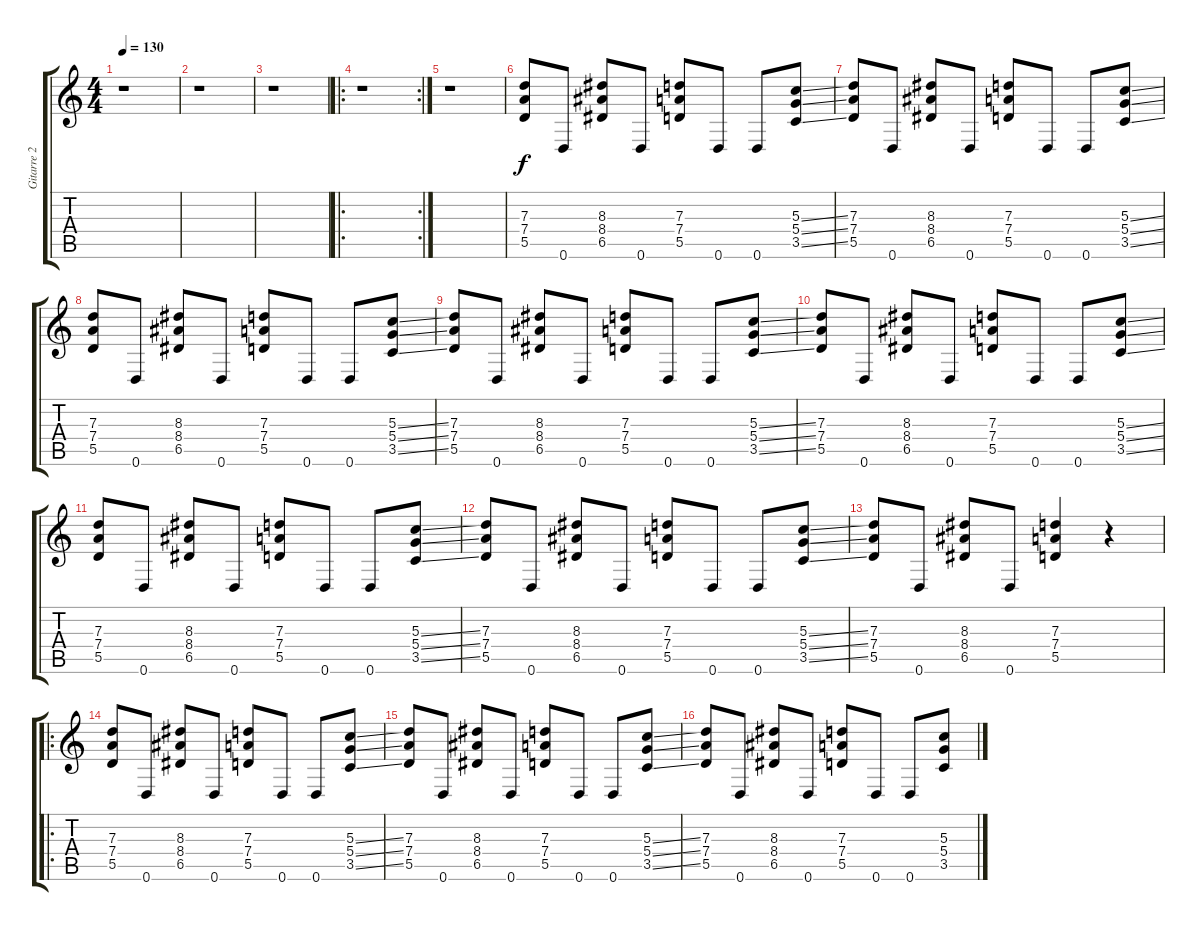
\track ("Gitarre 2" "Gitarre 2") {instrument distortionguitar}
\staff {score tabs}
\tuning (E4 B3 G3 D3 A2 D2) {hide}
\ts (4 4)
\tempo 130
\clef g2
\ks c
r.1{dy f instrument distortionguitar} |
r.1 |
r.1 |
\ro
\rc 2
r.1 |
r.1 |
(7.3 7.4 5.5).8 0.6.8 (8.3 8.4 6.5).8 0.6.8 (7.3 7.4 5.5).8 0.6.8 0.6.8 (5.3{ss} 5.4{ss} 3.5{ss}).8 |
(7.3 7.4 5.5).8 0.6.8 (8.3 8.4 6.5).8 0.6.8 (7.3 7.4 5.5).8 0.6.8 0.6.8 (5.3{ss} 5.4{ss} 3.5{ss}).8 |
(7.3 7.4 5.5).8 0.6.8 (8.3 8.4 6.5).8 0.6.8 (7.3 7.4 5.5).8 0.6.8 0.6.8 (5.3{ss} 5.4{ss} 3.5{ss}).8 |
(7.3 7.4 5.5).8 0.6.8 (8.3 8.4 6.5).8 0.6.8 (7.3 7.4 5.5).8 0.6.8 0.6.8 (5.3{ss} 5.4{ss} 3.5{ss}).8 |
(7.3 7.4 5.5).8 0.6.8 (8.3 8.4 6.5).8 0.6.8 (7.3 7.4 5.5).8 0.6.8 0.6.8 (5.3{ss} 5.4{ss} 3.5{ss}).8 |
(7.3 7.4 5.5).8 0.6.8 (8.3 8.4 6.5).8 0.6.8 (7.3 7.4 5.5).8 0.6.8 0.6.8 (5.3{ss} 5.4{ss} 3.5{ss}).8 |
(7.3 7.4 5.5).8 0.6.8 (8.3 8.4 6.5).8 0.6.8 (7.3 7.4 5.5).8 0.6.8 0.6.8 (5.3{ss} 5.4{ss} 3.5{ss}).8 |
(7.3 7.4 5.5).8 0.6.8 (8.3 8.4 6.5).8 0.6.8 (7.3 7.4 5.5).4 r.4 |
\ro
(7.3 7.4 5.5).8 0.6.8 (8.3 8.4 6.5).8 0.6.8 (7.3 7.4 5.5).8 0.6.8 0.6.8 (5.3{ss} 5.4{ss} 3.5{ss}).8 |
(7.3 7.4 5.5).8 0.6.8 (8.3 8.4 6.5).8 0.6.8 (7.3 7.4 5.5).8 0.6.8 0.6.8 (5.3{ss} 5.4{ss} 3.5{ss}).8 |
(7.3 7.4 5.5).8 0.6.8 (8.3 8.4 6.5).8 0.6.8 (7.3 7.4 5.5).8 0.6.8 0.6.8 (5.3{ss} 5.4{ss} 3.5{ss}).8
